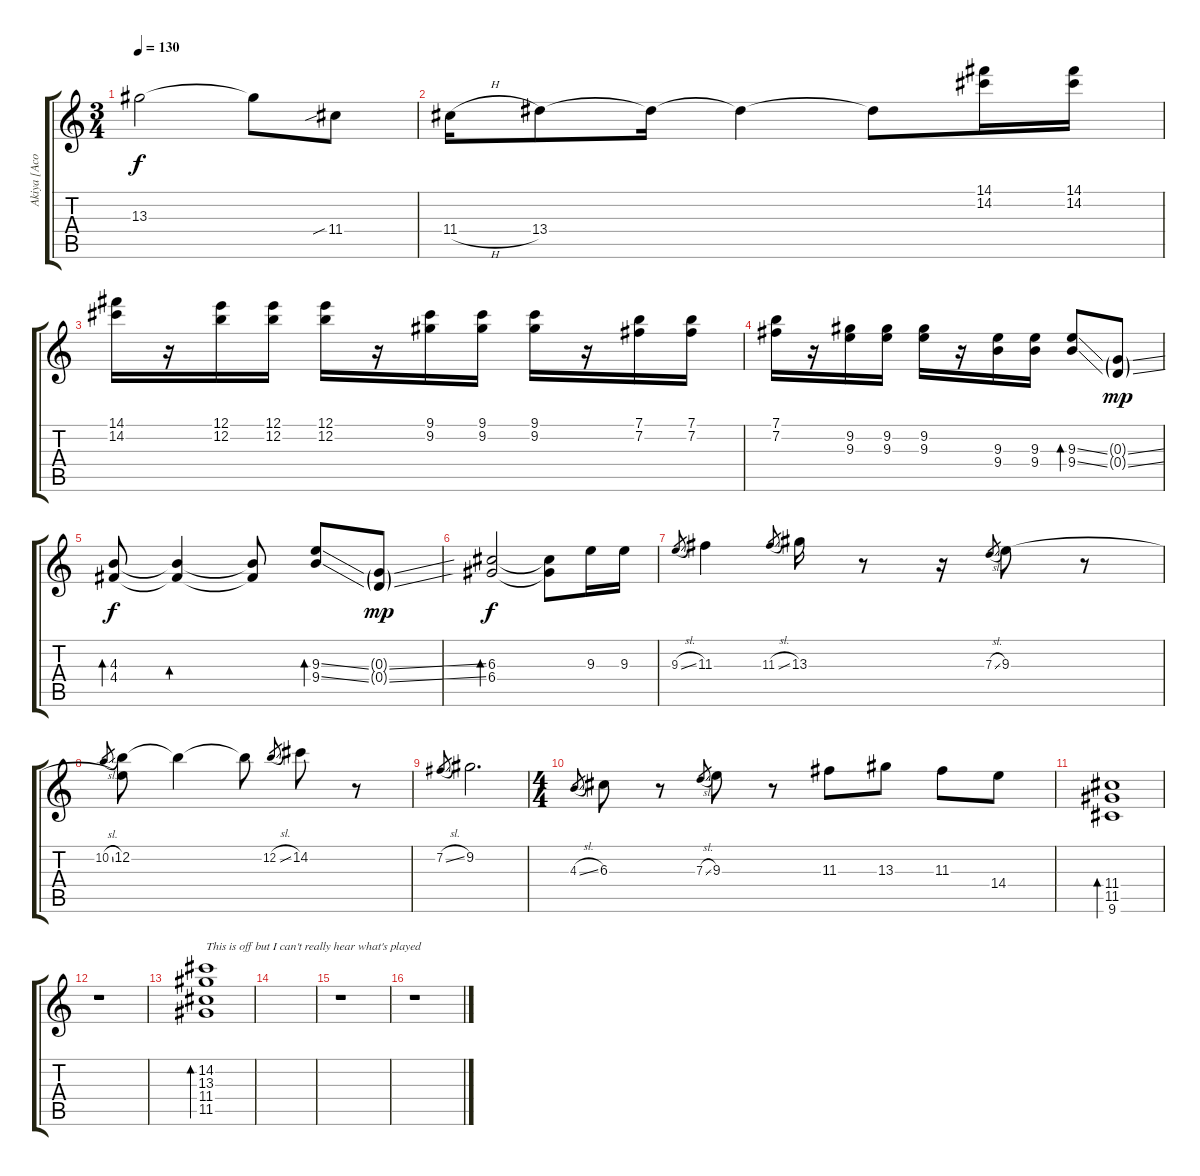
\track ("Akiya [Acoustic]" "Akiya [Aco") {instrument acousticguitarsteel}
\staff {score tabs}
\tuning (E4 B3 G3 D3 A2 E2) {hide}
\ts (3 4)
\tempo 130
\clef g2
\ks c
13.3.2{dy f} 13.3{t}.8 11.4{sib}.8 |
11.4{h}.16 13.4.8 13.4{t}.16 13.4{t}.4 13.4{t}.8 (14.1 14.2).16 (14.1 14.2).16 |
(14.1 14.2).16 r.16 (12.1 12.2).16 (12.1 12.2).16 (12.1 12.2).16 r.16 (9.1 9.2).16 (9.1 9.2).16 (9.1 9.2).16 r.16 (7.1 7.2).16 (7.1 7.2).16 |
(7.1 7.2).16 r.16 (9.2 9.3).16 (9.2 9.3).16 (9.2 9.3).16 r.16 (9.3 9.4).16 (9.3 9.4).16 (9.3{ss} 9.4{ss}).8{bd 60} (0.3{ss g} 0.4{ss g}).8{dy mp} |
(4.3 4.4).8{bd 60 dy f} (4.3{t} 4.4{t}).4{bd 60} (4.3{t} 4.4{t}).8 (9.3{ss} 9.4{ss}).8{bd 60} (0.3{ss g} 0.4{ss g}).8{dy mp} |
(6.3 6.4).2{bd 60 dy f} (6.3{t} 6.4{t}).8 9.3.16 9.3.16 |
9.3{sl}.8{gr} 11.3.4 11.3{sl}.8{gr} 13.3.16 r.8 r.16 7.3{sl}.8{gr} 9.3.8 r.8 |
10.2{sl}.8{gr} (12.2 9.3{t}).8 12.2{t}.4 12.2{t}.8 12.2{sl}.8{gr} 14.2.8 r.8 |
7.2{sl}.8{gr} 9.2.2{d} |
\ts (4 4)
4.3{sl}.8{gr} 6.3.8 r.8 7.3{sl}.8{gr} 9.3.8 r.8 11.3.8 13.3.8 11.3.8 14.4.8 |
(11.4 11.5 9.6).1{bd 480 volume 0} |
r.1{volume 13} |
(14.2 13.3 11.4 11.5).1{bd 480 txt "This is off but I can't really hear what's played" volume 0} |
|
r.1 |
r.1
